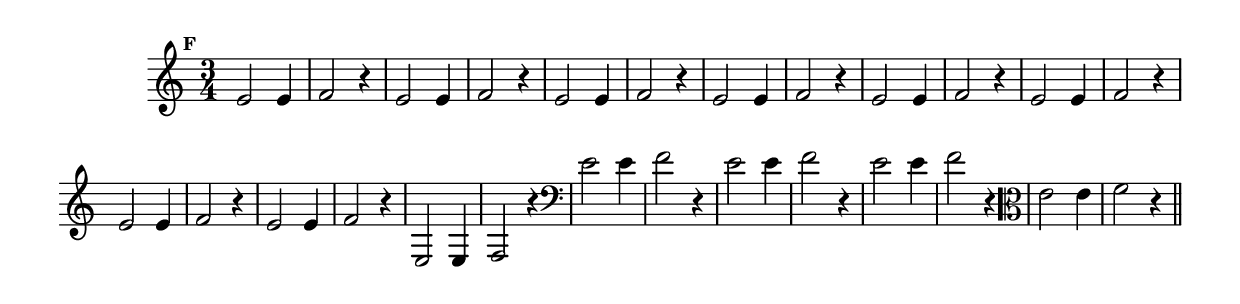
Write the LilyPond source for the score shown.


\version "2.14.2"

%\header { texidoc="Perguntas e Respostas"}

\relative c' {

  \override Staff.TimeSignature #'style = #'()
  \time 3/4 
  \override Score.BarNumber #'transparent = ##t
                                %\override Score.RehearsalMark #'font-family = #'roman
  \override Score.RehearsalMark #'font-size = #-2
  \override Score.BarNumber #'transparent = ##t
  \set Score.markFormatter = #format-mark-numbers

  \mark 6 

                                % CLARINETE

  \tag #'cl {
    e2 e4 f2 r4 
  }

                                % FLAUTA

  \tag #'fl {
    e2 e4 f2 r4 
  }

                                % OBOÉ

  \tag #'ob {
    e2 e4 f2 r4 
  }

                                % SAX ALTO

  \tag #'saxa {
    e2 e4 f2 r4 
  }

                                % SAX TENOR

  \tag #'saxt {
    e2 e4 f2 r4 
  }

                                % SAX GENES

  \tag #'saxg {
    e2 e4 f2 r4 
  }

                                % TROMPETE

  \tag #'tpt {
    e2 e4 f2 r4 
  }

                                % TROMPA

  \tag #'tpa {
    e2 e4 f2 r4 
  }

                                % TROMPA OP

  \tag #'tpaop {
    e,2 e4 f2 r4 
  }

                                % TROMBONE

  \tag #'tbn {
    \clef bass
    e'2 e4 f2 r4 
  }

                                % TUBA MIB

  \tag #'tbamib {
    \clef bass
    e2 e4 f2 r4 
  }

                                % TUBA SIB

  \tag #'tbasib {
    \clef bass
    e2 e4 f2 r4 
  }


                                % VIOLA

  \tag #'vla {
    \clef alto
    e2 e4 f2 r4 
  }

                                % FINAL

  \bar "||"

}
